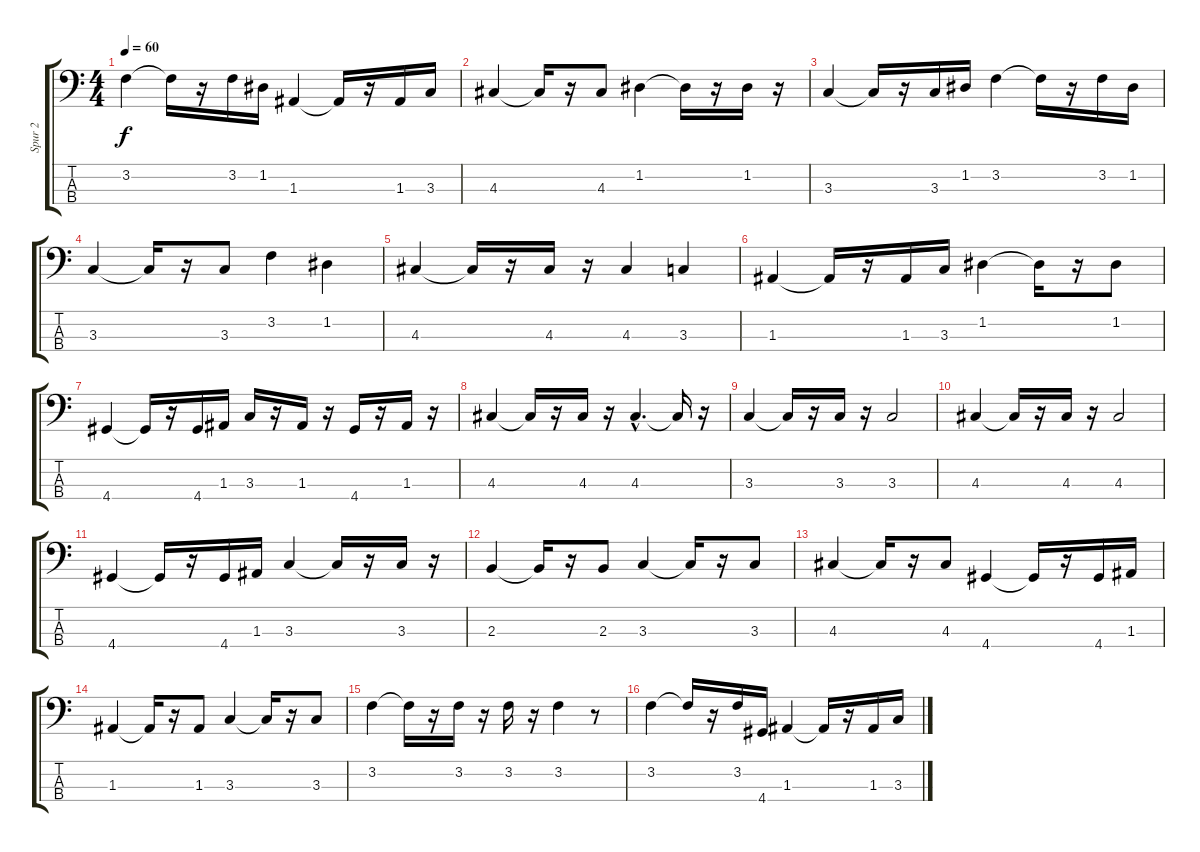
\track ("Spur 2" "Spur 2") {instrument electricbassfinger}
\staff {score tabs}
\tuning (G2 D2 A1 E1) {hide}
\ts (4 4)
\tempo 60
\clef f4
\ks c
3.2.4{dy f} 3.2{t}.16 r.16 3.2.16 1.2.16 1.3.4 1.3{t}.16 r.16 1.3.16 3.3.16 |
4.3.4 4.3{t}.16 r.16 4.3.8 1.2.4 1.2{t}.16 r.16 1.2.16 r.16 |
3.3.4 3.3{t}.16 r.16 3.3.16 1.2.16 3.2.4 3.2{t}.16 r.16 3.2.16 1.2.16 |
3.3.4 3.3{t}.16 r.16 3.3.8 3.2.4 1.2.4 |
4.3.4 4.3{t}.16 r.16 4.3.16 r.16 4.3.4 3.3.4 |
1.3.4 1.3{t}.16 r.16 1.3.16 3.3.16 1.2.4 1.2{t}.16 r.16 1.2.8 |
4.4.4 4.4{t}.16 r.16 4.4.16 1.3.16 3.3.16 r.16 1.3.16 r.16 4.4.16 r.16 1.3.16 r.16 |
4.3.4 4.3{t}.16 r.16 4.3.16 r.16 4.3{hac}.4{d} 4.3{t}.16 r.16 |
3.3.4 3.3{t}.16 r.16 3.3.16 r.16 3.3.2 |
4.3.4 4.3{t}.16 r.16 4.3.16 r.16 4.3.2 |
4.4.4 4.4{t}.16 r.16 4.4.16 1.3.16 3.3.4 3.3{t}.16 r.16 3.3.16 r.16 |
2.3.4 2.3{t}.16 r.16 2.3.8 3.3.4 3.3{t}.16 r.16 3.3.8 |
4.3.4 4.3{t}.16 r.16 4.3.8 4.4.4 4.4{t}.16 r.16 4.4.16 1.3.16 |
1.3.4 1.3{t}.16 r.16 1.3.8 3.3.4 3.3{t}.16 r.16 3.3.8 |
3.2.4 3.2{t}.16 r.16 3.2.16 r.16 3.2.16 r.16 3.2.4 r.8 |
3.2.4 3.2{t}.16 r.16 3.2.16 4.4.16 1.3.4 1.3{t}.16 r.16 1.3.16 3.3.16
